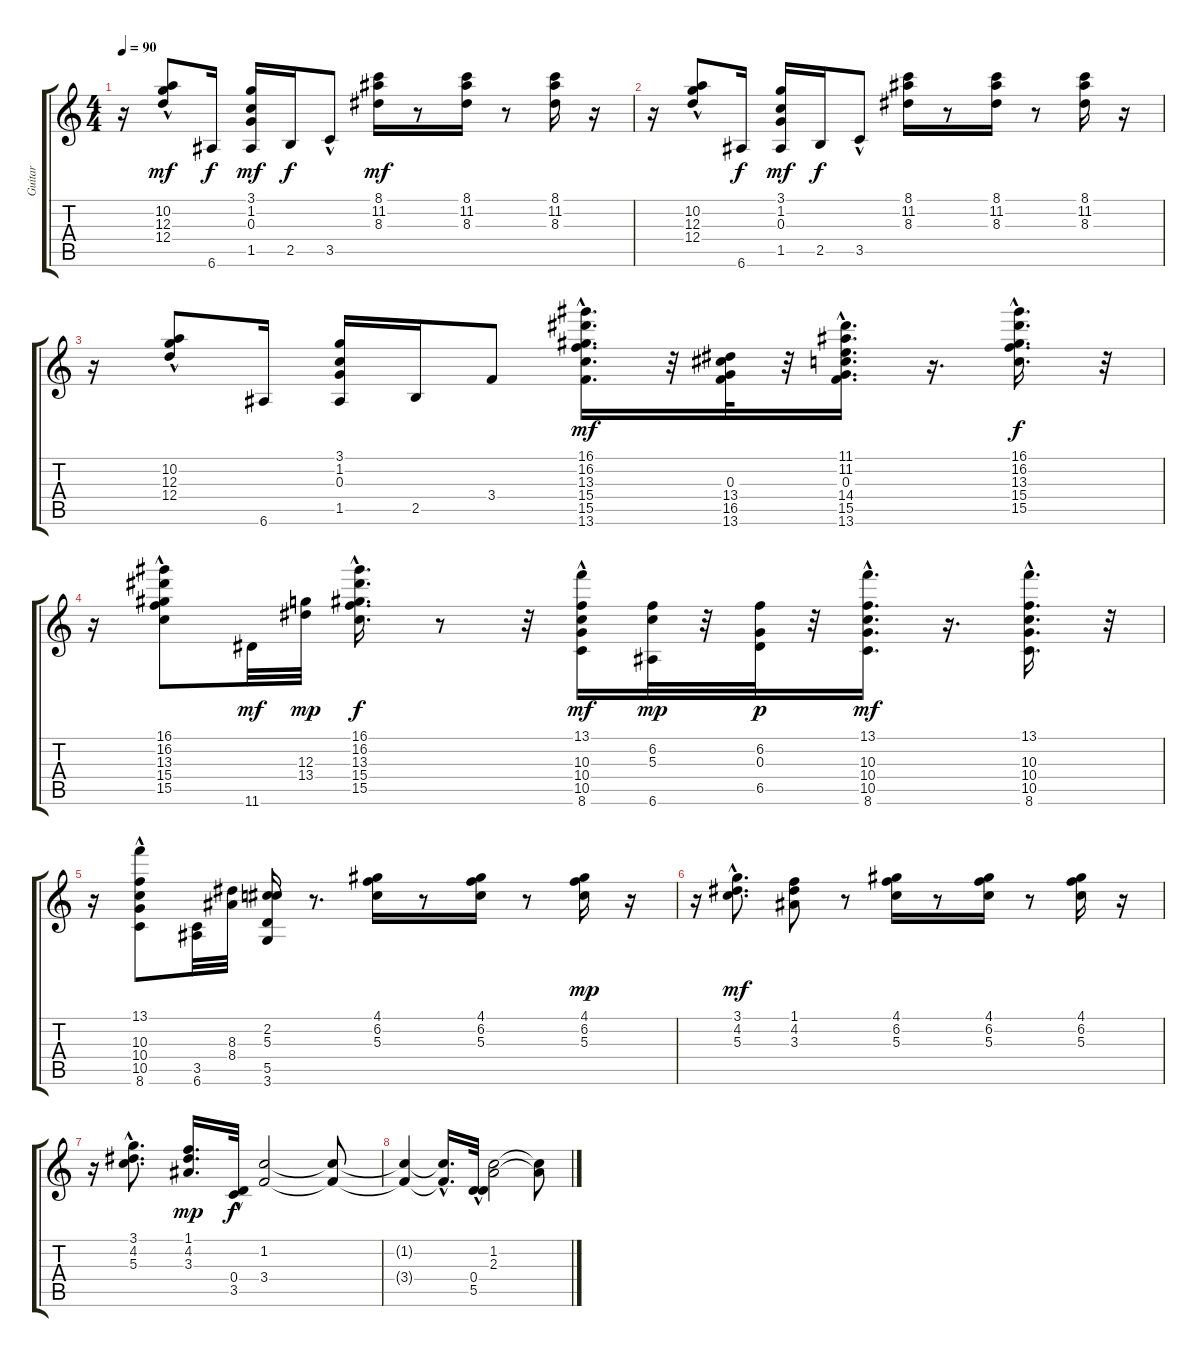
\track ("Guitar" "Guitar") {instrument electricguitarclean}
\staff {score tabs}
\tuning (E4 B3 G3 D3 A2 E2) {hide}
\ts (4 4)
\tempo 90
\clef g2
\ks c
r.16{dy mp} (10.2{hac} 12.3{hac} 12.4{hac}).8{dy mf} 6.6.16{dy f} (3.1 1.2 0.3 1.5).16{dy mf} 2.5.16{dy f} 3.5{hac}.8 (8.1 11.2 8.3).16{dy mf} r.8 (8.1 11.2 8.3).16 r.8 (8.1 11.2 8.3).16 r.16 |
r.16 (10.2{hac} 12.3{hac} 12.4{hac}).8 6.6.16{dy f} (3.1 1.2 0.3 1.5).16{dy mf} 2.5.16{dy f} 3.5{hac}.8 (8.1 11.2 8.3).16 r.8 (8.1 11.2 8.3).16 r.8 (8.1 11.2 8.3).16 r.16 |
r.16 (10.2{hac} 12.3{hac} 12.4{hac}).8 6.6.16 (3.1 1.2 0.3 1.5).16 2.5.16 3.4.8 (16.1{hac} 16.2{hac} 13.3{hac} 15.4{hac} 15.5{hac} 13.6).16{d dy mf} r.32 (0.3 13.4 16.5 13.6).32 r.32 (11.1{hac} 11.2{hac} 0.3{hac} 14.4{hac} 15.5{hac} 13.6).16{d} r.16{d} (16.1{hac} 16.2{hac} 13.3{hac} 15.4{hac} 15.5{hac}).16{d dy f} r.32 |
r.16 (16.1{hac} 16.2{hac} 13.3{hac} 15.4 15.5{hac}).8 11.6.32{dy mf} (12.3 13.4).32{dy mp} (16.1{hac} 16.2{hac} 13.3{hac} 15.4{hac} 15.5{hac}).16{d dy f} r.8 r.32 (13.1{hac} 10.3 10.4 10.5 8.6{hac}).16{dy mf} (6.2 5.3 6.6).32{dy mp} r.32 (6.2 0.3 6.5).32{dy p} r.32 (13.1{hac} 10.3{hac} 10.4{hac} 10.5{hac} 8.6{hac}).16{d dy mf} r.16{d} (13.1{hac} 10.3{hac} 10.4{hac} 10.5{hac} 8.6{hac}).16{d} r.32 |
r.16 (13.1{hac} 10.3 10.4 10.5{hac} 8.6{hac}).8 (3.5 6.6).32 (8.3 8.4).32 (2.2 5.3 5.5 3.6).16 r.8{d} (4.1 6.2 5.3).16 r.8 (4.1 6.2 5.3).16 r.8 (4.1 6.2 5.3).16{dy mp} r.16 |
r.16 (3.1{hac} 4.2{hac} 5.3{hac}).8{d dy mf} (1.1 4.2 3.3).8 r.8 (4.1 6.2 5.3).16 r.8 (4.1 6.2 5.3).16 r.8 (4.1 6.2 5.3).16 r.16 |
r.16 (3.1{hac} 4.2{hac} 5.3{hac}).8{d} (1.1 4.2 3.3).16{d dy mp} (0.4{hac} 3.5{hac}).32{dy f} (1.2 3.4).2 (1.2{t} 3.4{t}).8 |
(1.2{t} 3.4{t}).4 (1.2{hac t} 3.4{hac t}).16{d} (0.4{hac} 5.5{hac}).32 (1.2 2.3).2 (1.2{t} 2.3{t}).8
